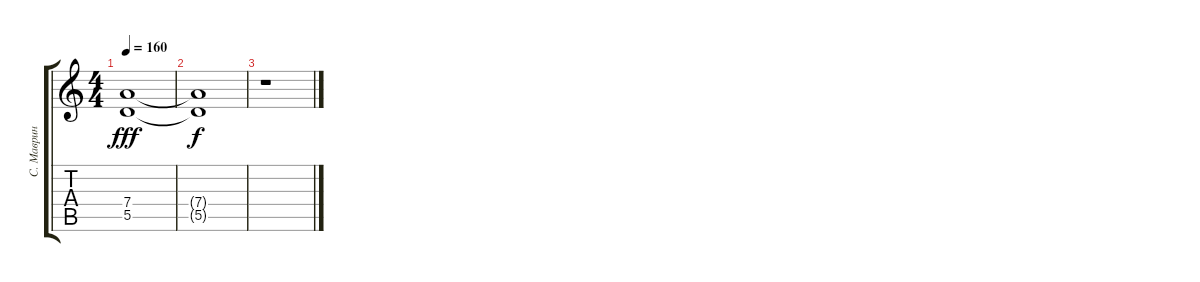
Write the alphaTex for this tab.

\track ("C. Маврин" "C. Маврин") {instrument overdrivenguitar}
\staff {score tabs}
\tuning (E4 B3 G3 D3 A2 E2) {hide}
\ts (4 4)
\tempo 160
\clef g2
\ks c
(7.4 5.5).1{dy fff} |
(7.4{t} 5.5{t}).1{dy f} |
r.1
